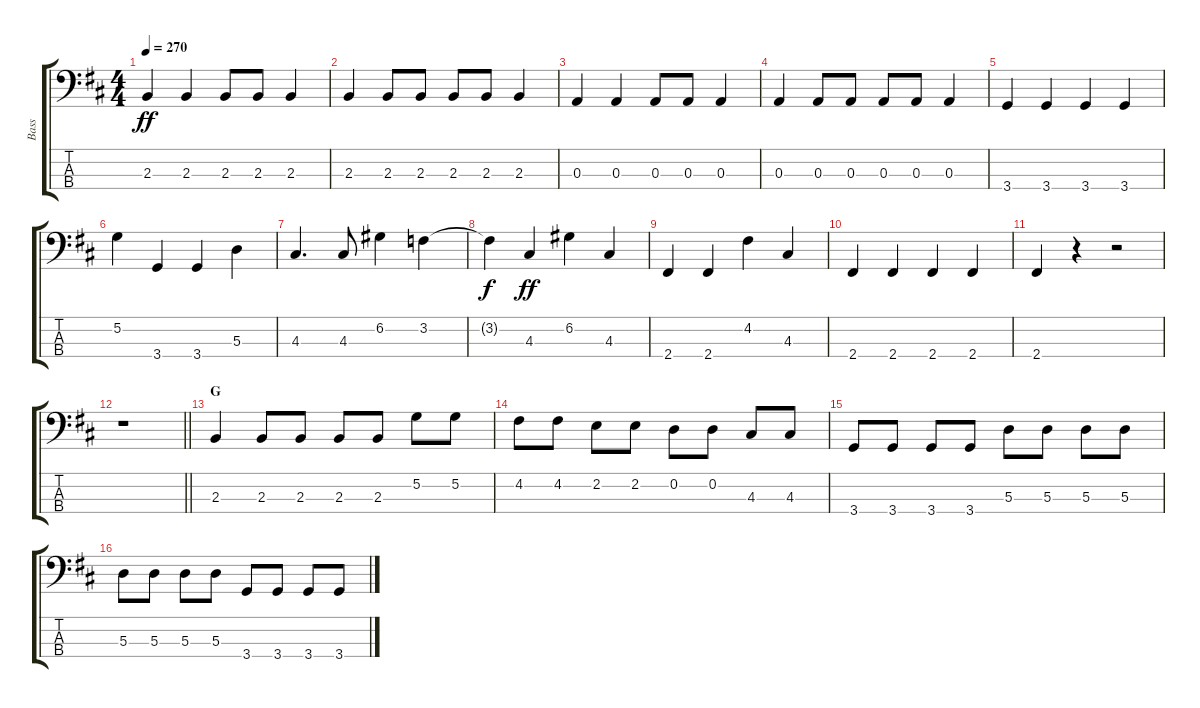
\track ("Bass" "Bass") {instrument electricbasspick}
\staff {score tabs}
\tuning (G2 D2 A1 E1) {hide}
\ts (4 4)
\tempo 270
\clef f4
\ks d
2.3.4{dy ff} 2.3.4 2.3.8 2.3.8 2.3.4 |
2.3.4 2.3.8 2.3.8 2.3.8 2.3.8 2.3.4 |
0.3.4 0.3.4 0.3.8 0.3.8 0.3.4 |
0.3.4 0.3.8 0.3.8 0.3.8 0.3.8 0.3.4 |
3.4.4 3.4.4 3.4.4 3.4.4 |
5.2.4 3.4.4 3.4.4 5.3.4 |
4.3.4{d} 4.3.8 6.2.4 3.2.4 |
3.2{t}.4{dy f} 4.3.4{dy ff} 6.2.4 4.3.4 |
2.4.4 2.4.4 4.2.4 4.3.4 |
2.4.4 2.4.4 2.4.4 2.4.4 |
2.4.4 r.4 r.2 |
\barLineRight lightlight
r.1 |
\section ("" "G")
2.3.4 2.3.8 2.3.8 2.3.8 2.3.8 5.2.8 5.2.8 |
4.2.8 4.2.8 2.2.8 2.2.8 0.2.8 0.2.8 4.3.8 4.3.8 |
3.4.8 3.4.8 3.4.8 3.4.8 5.3.8 5.3.8 5.3.8 5.3.8 |
5.3.8 5.3.8 5.3.8 5.3.8 3.4.8 3.4.8 3.4.8 3.4.8
